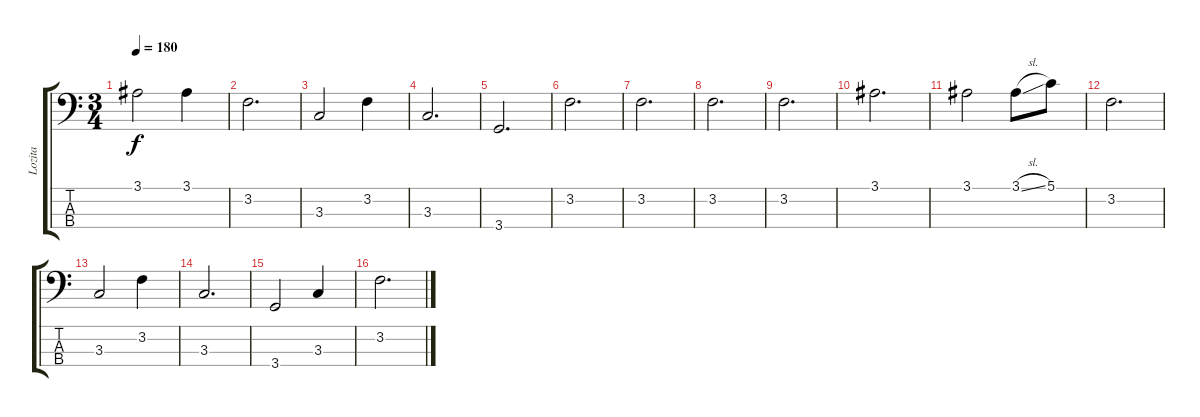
\track ("Lozita" "Lozita") {instrument electricbassfinger}
\staff {score tabs}
\tuning (G2 D2 A1 E1) {hide}
\ts (3 4)
\tempo 180
\clef f4
\ks c
3.1.2{dy f} 3.1.4 |
3.2.2{d} |
3.3.2 3.2.4 |
3.3.2{d} |
3.4.2{d} |
3.2.2{d} |
3.2.2{d} |
3.2.2{d} |
3.2.2{d} |
3.1.2{d} |
3.1.2 3.1{sl}.8 5.1.8 |
3.2.2{d} |
3.3.2 3.2.4 |
3.3.2{d} |
3.4.2 3.3.4 |
3.2.2{d}
